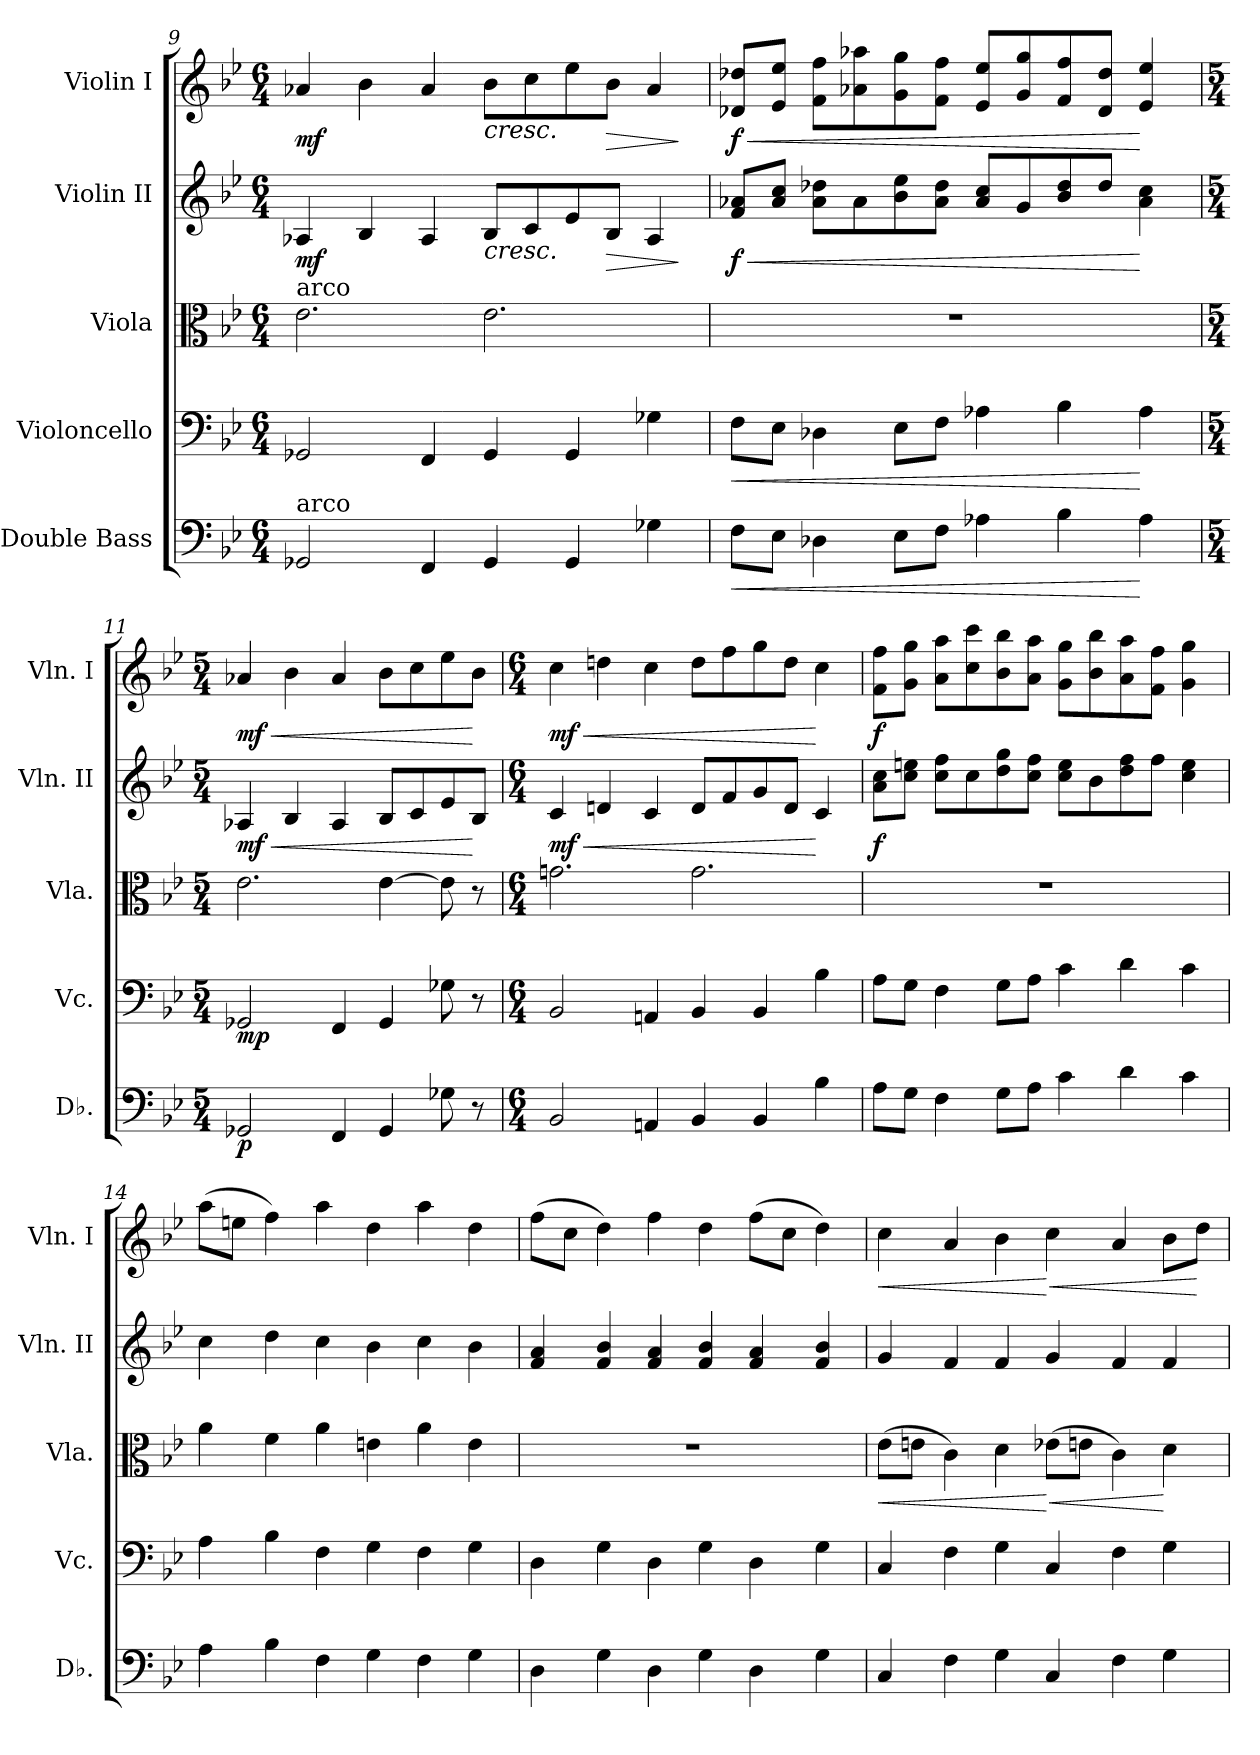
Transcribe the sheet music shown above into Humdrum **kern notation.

**kern	**dynam	**kern	**dynam	**kern	**dynam	**kern	**dynam	**kern	**dynam
*part5	*part5	*part4	*part4	*part3	*part3	*part2	*part2	*part1	*part1
*staff5	*staff5	*staff4	*staff4	*staff3	*staff3	*staff2	*staff2	*staff1	*staff1
*I"Double Bass	*	*I"Violoncello	*	*I"Viola	*	*I"Violin II	*	*I"Violin I	*
*I'Db.	*	*I'Vc.	*	*I'Vla.	*	*I'Vln. II	*	*I'Vln. I	*
*clefF4	*	*clefF4	*	*clefC3	*	*clefG2	*	*clefG2	*
*ITrd7c12	*	*	*	*	*	*	*	*	*
*k[b-e-]	*	*k[b-e-]	*	*k[b-e-]	*	*k[b-e-]	*	*k[b-e-]	*
*B-:	*	*B-:	*	*B-:	*	*B-:	*	*B-:	*
*M6/4	*	*M6/4	*	*M6/4	*	*M6/4	*	*M6/4	*
=9	=9	=9	=9	=9	=9	=9	=9	=9	=9
!	!	!	!	!LO:TX:a:t=arco	!	!	!	!	!
!LO:TX:a:t=arco	!	!	!	!	!	!	!	!	!
2GGG-Xi/	.	2GG-Xi/	.	2.e-i\	.	4A-Xi/	mf	4a-Xi/	mf
.	.	.	.	.	.	4B-i/	.	4b-i\	.
4FFFi/	.	4FFi/	.	.	.	4A-i/	.	4a-i/	.
!	!	!	!	!	!	!	!LO:HP:b	!	!LO:HP:b
4GGG-i/	.	4GG-i/	.	2.e-i\	.	8B-i/L	<	8b-i\L	<
.	.	.	.	.	.	8ci/	.	8cci\	.
4GGG-i/	.	4GG-i/	.	.	.	8e-i/	.	8ee-i\	.
!	!	!	!	!	!	!	!LO:HP:b	!	!LO:HP:b
.	.	.	.	.	.	8B-i/J	>	8b-i\J	>
4GG-Xi\	.	4G-Xi\	.	.	.	4A-i/	[	4a-i/	[
.	.	.	.	.	.	.	]	.	]
=10	=10	=10	=10	=10	=10	=10	=10	=10	=10
!	!LO:HP:b	!	!LO:HP:b	!LO:N:vis=1	!	!	!LO:HP:b	!	!LO:HP:b
8FFi\L	<	8Fi\L	<	1.r	.	8fi/ 8a-XiL	< f	8d-Xi/ 8dd-XiL	< f
8EE-i\J	.	8E-i\J	.	.	.	8a-i/ 8cciJ	.	8e-i/ 8ee-iJ	.
4DD-Xi\	.	4D-Xi\	.	.	.	8a-i\ 8dd-XiL	.	8fi\ 8ffiL	.
.	.	.	.	.	.	8a-i\	.	8a-Xi\ 8aa-Xi	.
8EE-i\L	.	8E-i\L	.	.	.	8b-i\ 8ee-i	.	8gi\ 8ggi	.
8FFi\J	.	8Fi\J	.	.	.	8a-i\ 8dd-iJ	.	8fi\ 8ffiJ	.
4AA-Xi\	.	4A-Xi\	.	.	.	8a-i/ 8cciL	.	8e-i/ 8ee-iL	.
.	.	.	.	.	.	8gi/	.	8gi/ 8ggi	.
4BB-i\	.	4B-i\	.	.	.	8b-i/ 8dd-i	.	8fi/ 8ffi	.
.	.	.	.	.	.	8dd-i/J	.	8d-i/ 8dd-iJ	.
4AA-i\	[	4A-i\	[	.	.	4a-i\ 4cci	[	4e-i/ 4ee-i	[
!!LO:LB:g=z
=11	=11	=11	=11	=11	=11	=11	=11	=11	=11
*M5/4	*	*M5/4	*	*M5/4	*	*M5/4	*	*M5/4	*
!	!	!	!	!	!	!	!LO:HP:b	!	!LO:HP:b
2GGG-Xi/	p	2GG-Xi/	mp	2.e-i\	.	4A-Xi/	< mf	4a-Xi/	< mf
.	.	.	.	.	.	4B-i/	.	4b-i\	.
4FFFi/	.	4FFi/	.	.	.	4A-i/	.	4a-i/	.
4GGG-i/	.	4GG-i/	.	[4e-i\	.	8B-i/L	.	8b-i\L	.
.	.	.	.	.	.	8ci/	.	8cci\	.
8GG-Xi\	.	8G-Xi\	.	8e-i\]	.	8e-i/	.	8ee-i\	.
8r	.	8r	.	8r	.	8B-i/J	[	8b-i\J	[
=12	=12	=12	=12	=12	=12	=12	=12	=12	=12
*M6/4	*	*M6/4	*	*M6/4	*	*M6/4	*	*M6/4	*
!	!	!	!	!	!	!	!LO:HP:b	!	!LO:HP:b
2BBB-i/	.	2BB-i/	.	2.gni\	.	4ci/	< mf	4cci\	< mf
.	.	.	.	.	.	4dni/	.	4ddni\	.
4AAAni/	.	4AAni/	.	.	.	4ci/	.	4cci\	.
4BBB-i/	.	4BB-i/	.	2.gi\	.	8di/L	.	8ddi\L	.
.	.	.	.	.	.	8fi/	.	8ffi\	.
4BBB-i/	.	4BB-i/	.	.	.	8gi/	.	8ggi\	.
.	.	.	.	.	.	8di/J	.	8ddi\J	.
4BB-i\	.	4B-i\	.	.	.	4ci/	[	4cci\	[
=13	=13	=13	=13	=13	=13	=13	=13	=13	=13
!	!	!	!	!LO:N:vis=1	!	!	!	!	!
8AAi\L	.	8Ai\L	.	1.r	.	8ai\ 8cciL	f	8fi\ 8ffiL	f
8GGi\J	.	8Gi\J	.	.	.	8cci\ 8eeniJ	.	8gi\ 8ggiJ	.
4FFi\	.	4Fi\	.	.	.	8cci\ 8ffiL	.	8ai\ 8aaiL	.
.	.	.	.	.	.	8cci\	.	8cci\ 8ccci	.
8GGi\L	.	8Gi\L	.	.	.	8ddi\ 8ggi	.	8b-i\ 8bb-i	.
8AAi\J	.	8Ai\J	.	.	.	8cci\ 8ffiJ	.	8ai\ 8aaiJ	.
4Ci\	.	4ci\	.	.	.	8cci\ 8eeiL	.	8gi\ 8ggiL	.
.	.	.	.	.	.	8b-i\	.	8b-i\ 8bb-i	.
4Di\	.	4di\	.	.	.	8ddi\ 8ffi	.	8ai\ 8aai	.
.	.	.	.	.	.	8ffi\J	.	8fi\ 8ffiJ	.
4Ci\	.	4ci\	.	.	.	4cci\ 4eei	.	4gi\ 4ggi	.
!!LO:PB:g=z
=14	=14	=14	=14	=14	=14	=14	=14	=14	=14
4AAi\	.	4Ai\	.	4ai\	.	4cci\	.	(8aai\L	.
.	.	.	.	.	.	.	.	8eeni\J	.
4BB-i\	.	4B-i\	.	4fi\	.	4ddi\	.	4ffi\)	.
4FFi\	.	4Fi\	.	4ai\	.	4cci\	.	4aai\	.
4GGi\	.	4Gi\	.	4eni\	.	4b-i\	.	4ddi\	.
4FFi\	.	4Fi\	.	4ai\	.	4cci\	.	4aai\	.
4GGi\	.	4Gi\	.	4ei\	.	4b-i\	.	4ddi\	.
=15	=15	=15	=15	=15	=15	=15	=15	=15	=15
!	!	!	!	!LO:N:vis=1	!	!	!	!	!
4DDi\	.	4Di\	.	1.r	.	4fi/ 4ai	.	(8ffi\L	.
.	.	.	.	.	.	.	.	8cci\J	.
4GGi\	.	4Gi\	.	.	.	4fi/ 4b-i	.	4ddi\)	.
4DDi\	.	4Di\	.	.	.	4fi/ 4ai	.	4ffi\	.
4GGi\	.	4Gi\	.	.	.	4fi/ 4b-i	.	4ddi\	.
4DDi\	.	4Di\	.	.	.	4fi/ 4ai	.	(8ffi\L	.
.	.	.	.	.	.	.	.	8cci\J	.
4GGi\	.	4Gi\	.	.	.	4fi/ 4b-i	.	4ddi\)	.
=16	=16	=16	=16	=16	=16	=16	=16	=16	=16
!	!	!	!	!	!LO:HP:b	!	!	!	!LO:HP:b
4CCi/	.	4Ci/	.	(8e-i\L	<	4gi/	.	4cci\	<
.	.	.	.	8eni\J	.	.	.	.	.
4FFi\	.	4Fi\	.	4ci\)	.	4fi/	.	4ai/	.
4GGi\	.	4Gi\	.	4di\	.	4fi/	.	4b-i\	.
!	!	!	!	!	!LO:HP:n=1:b	!	!	!	!LO:HP:n=1:b
4CCi/	.	4Ci/	.	(8e-Xi\L	[ <	4gi/	.	4cci\	[ <
.	.	.	.	8eni\J	.	.	.	.	.
4FFi\	.	4Fi\	.	4ci\)	.	4fi/	.	4ai/	.
4GGi\	.	4Gi\	.	4di\	[	4fi/	.	8b-i\L	.
.	.	.	.	.	.	.	.	8ddi\J	[
=	=	=	=	=	=	=	=	=	=
*-	*-	*-	*-	*-	*-	*-	*-	*-	*-
